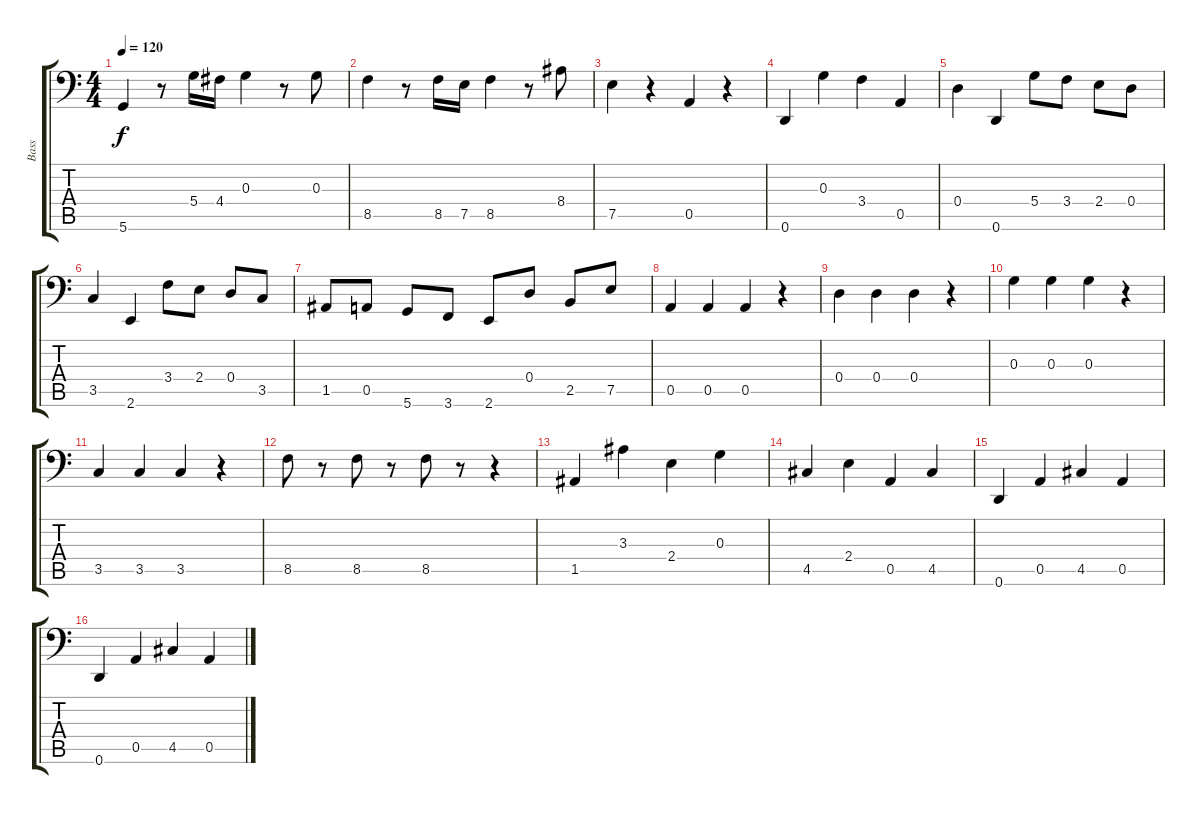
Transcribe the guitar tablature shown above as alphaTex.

\track ("Bass" "Bass") {instrument electricbassfinger}
\staff {score tabs}
\tuning (E3 B2 G2 D2 A1 D1) {hide}
\ts (4 4)
\tempo 120
\clef f4
\ks c
5.6.4{dy f} r.8 5.4.16 4.4.16 0.3.4 r.8 0.3.8 |
8.5.4 r.8 8.5.16 7.5.16 8.5.4 r.8 8.4.8 |
7.5.4 r.4 0.5.4 r.4 |
0.6.4 0.3.4 3.4.4 0.5.4 |
0.4.4 0.6.4 5.4.8 3.4.8 2.4.8 0.4.8 |
3.5.4 2.6.4 3.4.8 2.4.8 0.4.8 3.5.8 |
1.5.8 0.5.8 5.6.8 3.6.8 2.6.8 0.4.8 2.5.8 7.5.8 |
0.5.4 0.5.4 0.5.4 r.4 |
0.4.4 0.4.4 0.4.4 r.4 |
0.3.4 0.3.4 0.3.4 r.4 |
3.5.4 3.5.4 3.5.4 r.4 |
8.5.8 r.8 8.5.8 r.8 8.5.8 r.8 r.4 |
1.5.4 3.3.4 2.4.4 0.3.4 |
4.5.4 2.4.4 0.5.4 4.5.4 |
0.6.4 0.5.4 4.5.4 0.5.4 |
0.6.4 0.5.4 4.5.4 0.5.4
